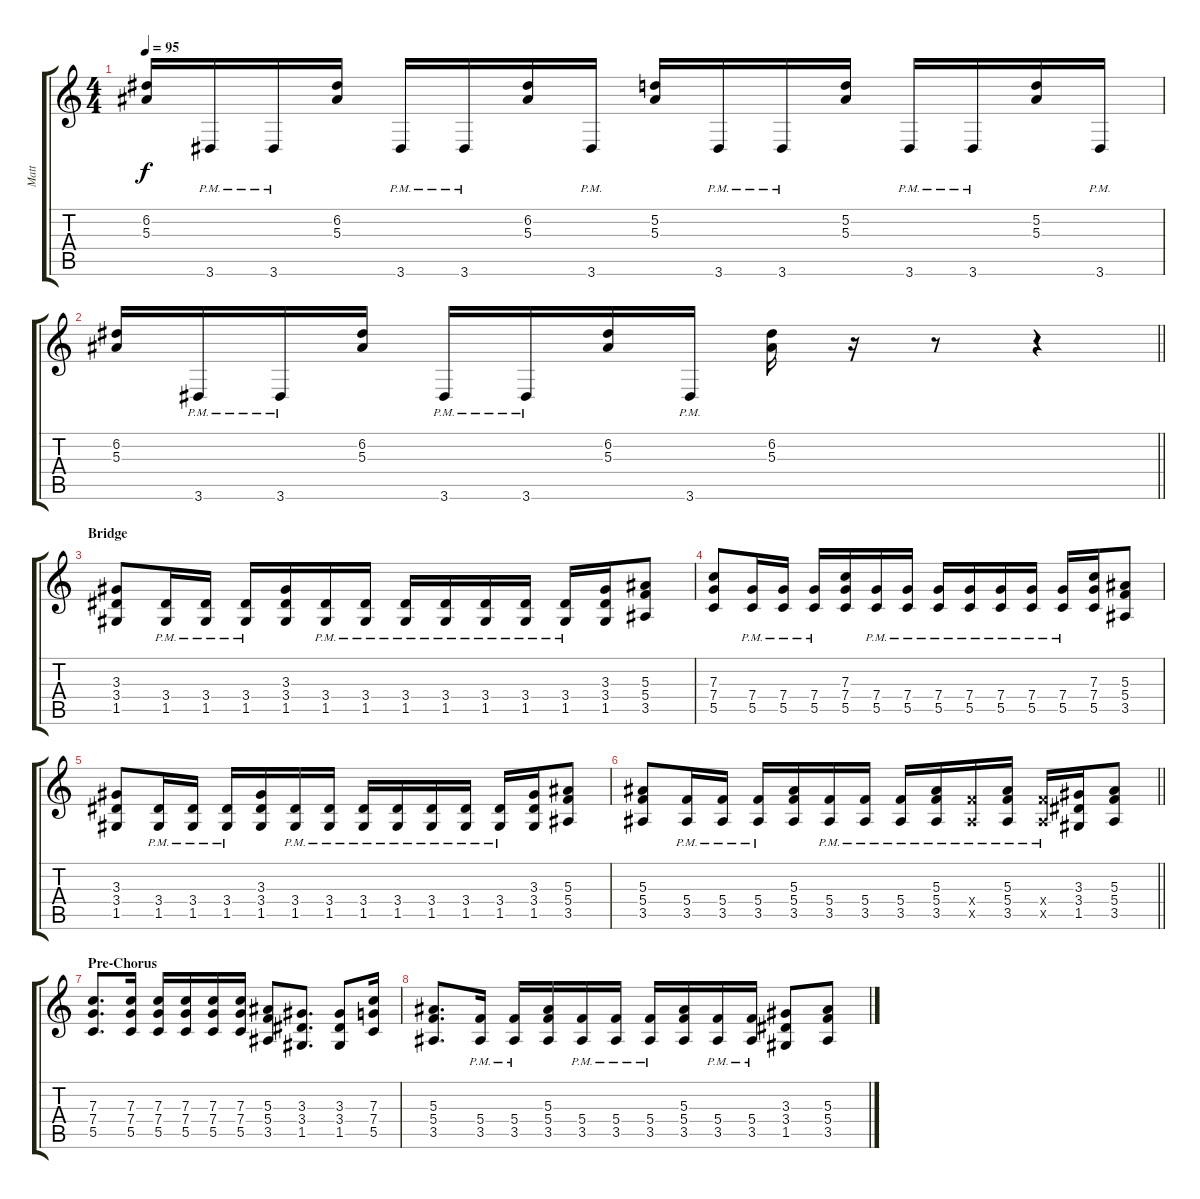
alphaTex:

\track ("Matt" "Matt") {instrument electricguitarclean}
\staff {score tabs}
\tuning (D4 A3 F3 C3 G2 C2) {hide}
\ts (4 4)
\tempo 95
\clef g2
\ks c
(6.2 5.3).16{dy f} 3.6{pm}.16 3.6{pm}.16 (6.2 5.3).16 3.6{pm}.16 3.6{pm}.16 (6.2 5.3).16 3.6{pm}.16 (5.2 5.3).16 3.6{pm}.16 3.6{pm}.16 (5.2 5.3).16 3.6{pm}.16 3.6{pm}.16 (5.2 5.3).16 3.6{pm}.16 |
\barLineRight lightlight
(6.2 5.3).16 3.6{pm}.16 3.6{pm}.16 (6.2 5.3).16 3.6{pm}.16 3.6{pm}.16 (6.2 5.3).16 3.6{pm}.16 (6.2 5.3).16 r.16 r.8 r.4 |
\section ("" "Bridge")
(3.3 3.4 1.5).8 (3.4 1.5{pm}).16 (3.4 1.5{pm}).16 (3.4 1.5{pm}).16 (3.3 3.4 1.5).16 (3.4 1.5{pm}).16 (3.4 1.5{pm}).16 (3.4 1.5{pm}).16 (3.4 1.5{pm}).16 (3.4 1.5{pm}).16 (3.4 1.5{pm}).16 (3.4 1.5{pm}).16 (3.3 3.4 1.5).16 (5.3 5.4 3.5).8 |
(7.3 7.4 5.5).8 (7.4 5.5{pm}).16 (7.4 5.5{pm}).16 (7.4 5.5{pm}).16 (7.3 7.4 5.5).16 (7.4 5.5{pm}).16 (7.4 5.5{pm}).16 (7.4 5.5{pm}).16 (7.4 5.5{pm}).16 (7.4 5.5{pm}).16 (7.4 5.5{pm}).16 (7.4 5.5{pm}).16 (7.3 7.4 5.5).16 (5.3 5.4 3.5).8 |
(3.3 3.4 1.5).8 (3.4 1.5{pm}).16 (3.4 1.5{pm}).16 (3.4 1.5{pm}).16 (3.3 3.4 1.5).16 (3.4 1.5{pm}).16 (3.4 1.5{pm}).16 (3.4 1.5{pm}).16 (3.4 1.5{pm}).16 (3.4 1.5{pm}).16 (3.4 1.5{pm}).16 (3.4 1.5{pm}).16 (3.3 3.4 1.5).16 (5.3 5.4 3.5).8 |
\barLineRight lightlight
(5.3 5.4 3.5).8 (5.4 3.5{pm}).16 (5.4 3.5{pm}).16 (5.4 3.5{pm}).16 (5.3 5.4 3.5).16 (5.4 3.5{pm}).16 (5.4 3.5{pm}).16 (5.4 3.5{pm}).16 (5.3 5.4 3.5{pm}).16 (5.4{x} 3.5{pm x}).16 (5.3 5.4 3.5{pm}).16 (5.4{x} 3.5{pm x}).16 (3.3 3.4 1.5).16 (5.3 5.4 3.5).8 |
\section ("" "Pre-Chorus")
(7.3 7.4 5.5).8{d volume 14} (7.3 7.4 5.5).16 (7.3 7.4 5.5).16 (7.3 7.4 5.5).16 (7.3 7.4 5.5).16 (7.3 7.4 5.5).16 (5.3 5.4 3.5).8 (3.3 3.4 1.5).8{d} (3.3 3.4 1.5).8 (7.3 7.4 5.5).16 |
(5.3 5.4 3.5).8{d} (5.4{pm} 3.5{pm}).16 (5.4{pm} 3.5{pm}).16 (5.3 5.4 3.5).16 (5.4{pm} 3.5{pm}).16 (5.4{pm} 3.5{pm}).16 (5.4{pm} 3.5{pm}).16 (5.3 5.4 3.5).16 (5.4{pm} 3.5{pm}).16 (5.4{pm} 3.5{pm}).16 (3.3 3.4 1.5).8 (5.3 5.4 3.5).8
